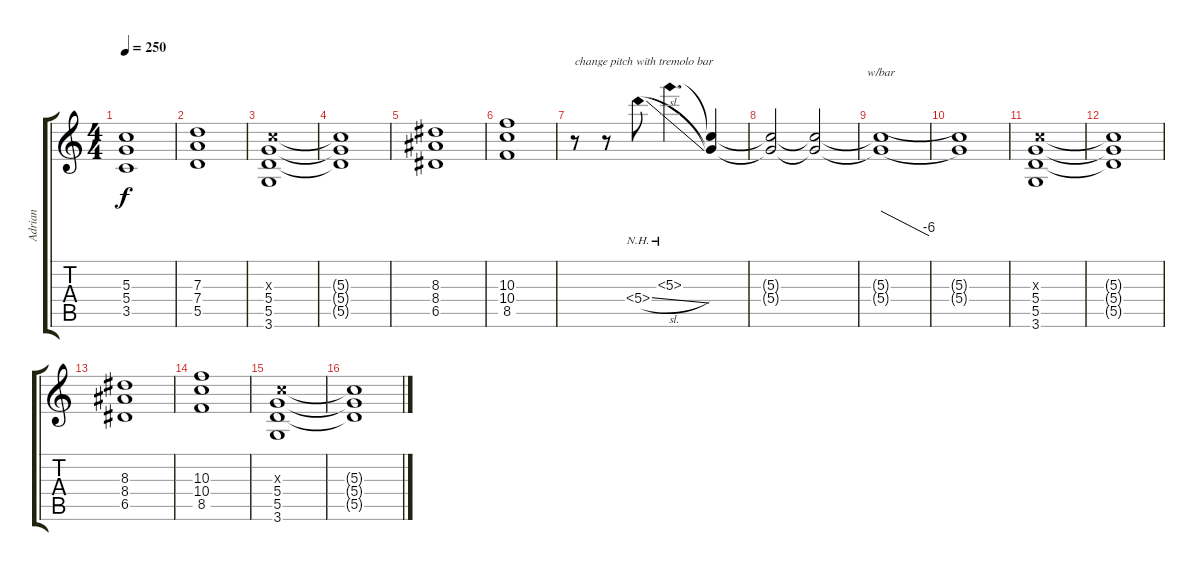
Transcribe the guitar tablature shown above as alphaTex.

\track ("Adrian" "Adrian") {instrument distortionguitar}
\staff {score tabs}
\tuning (E4 B3 G3 D3 A2 E2) {hide}
\ts (4 4)
\tempo 250
\clef g2
\ks c
(5.3 5.4 3.5).1{dy f} |
(7.3 7.4 5.5).1 |
(5.3{x} 5.4 5.5 3.6).1 |
(5.3{t} 5.4{t} 5.5{t}).1 |
(8.3 8.4 6.5).1 |
(10.3 10.4 8.5).1 |
r.8{txt "change pitch with tremolo bar"} r.8 5.4{nh sl}.8 5.3{nh}.4{d} (5.3{t} 5.4{t}).4 |
(5.3{t} 5.4{t}).2 (5.3{t} 5.4{t}).2 |
(5.3{t} 5.4{t}).1{tbe (dive default 0 0 60 -24)} |
(5.3{t} 5.4{t}).1 |
(5.3{x} 5.4 5.5 3.6).1 |
(5.3{t} 5.4{t} 5.5{t}).1 |
(8.3 8.4 6.5).1 |
(10.3 10.4 8.5).1 |
(5.3{x} 5.4 5.5 3.6).1 |
(5.3{t} 5.4{t} 5.5{t}).1
